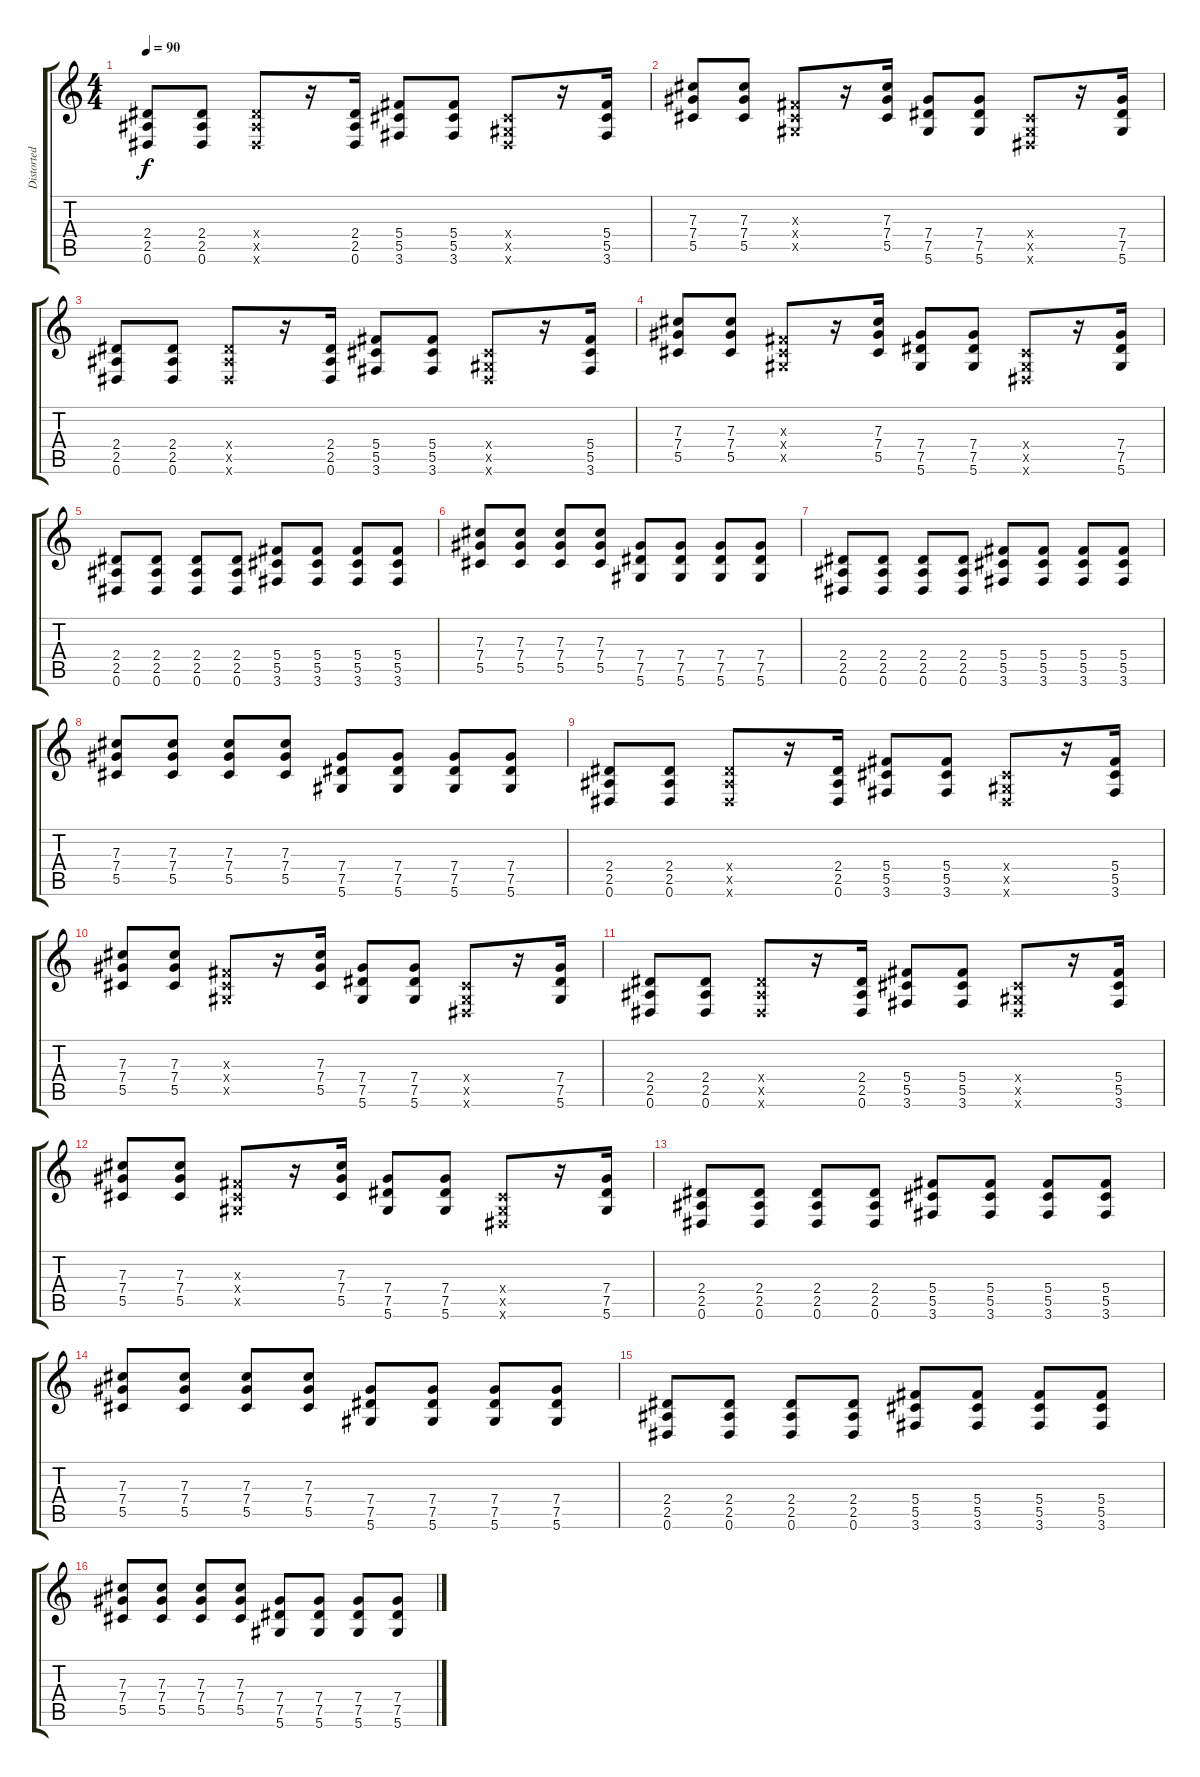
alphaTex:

\track ("Distorted Guitar" "Distorted ") {instrument distortionguitar}
\staff {score tabs}
\tuning (Eb4 Bb3 Gb3 Db3 Ab2 Eb2) {hide}
\ts (4 4)
\tempo 90
\clef g2
\ks c
(2.4 2.5 0.6).8{dy f} (2.4 2.5 0.6).8 (2.4{x} 2.5{x} 0.6{x}).8 r.16 (2.4 2.5 0.6).16 (5.4 5.5 3.6).8 (5.4 5.5 3.6).8 (0.4{x} 0.5{x} 0.6{x}).8 r.16 (5.4 5.5 3.6).16 |
(7.3 7.4 5.5).8 (7.3 7.4 5.5).8 (0.3{x} 0.4{x} 0.5{x}).8 r.16 (7.3 7.4 5.5).16 (7.4 7.5 5.6).8 (7.4 7.5 5.6).8 (0.4{x} 0.5{x} 0.6{x}).8 r.16 (7.4 7.5 5.6).16 |
(2.4 2.5 0.6).8 (2.4 2.5 0.6).8 (2.4{x} 2.5{x} 0.6{x}).8 r.16 (2.4 2.5 0.6).16 (5.4 5.5 3.6).8 (5.4 5.5 3.6).8 (0.4{x} 0.5{x} 0.6{x}).8 r.16 (5.4 5.5 3.6).16 |
(7.3 7.4 5.5).8 (7.3 7.4 5.5).8 (0.3{x} 0.4{x} 0.5{x}).8 r.16 (7.3 7.4 5.5).16 (7.4 7.5 5.6).8 (7.4 7.5 5.6).8 (0.4{x} 0.5{x} 0.6{x}).8 r.16 (7.4 7.5 5.6).16 |
(2.4 2.5 0.6).8 (2.4 2.5 0.6).8 (2.4 2.5 0.6).8 (2.4 2.5 0.6).8 (5.4 5.5 3.6).8 (5.4 5.5 3.6).8 (5.4 5.5 3.6).8 (5.4 5.5 3.6).8 |
(7.3 7.4 5.5).8 (7.3 7.4 5.5).8 (7.3 7.4 5.5).8 (7.3 7.4 5.5).8 (7.4 7.5 5.6).8 (7.4 7.5 5.6).8 (7.4 7.5 5.6).8 (7.4 7.5 5.6).8 |
(2.4 2.5 0.6).8 (2.4 2.5 0.6).8 (2.4 2.5 0.6).8 (2.4 2.5 0.6).8 (5.4 5.5 3.6).8 (5.4 5.5 3.6).8 (5.4 5.5 3.6).8 (5.4 5.5 3.6).8 |
(7.3 7.4 5.5).8 (7.3 7.4 5.5).8 (7.3 7.4 5.5).8 (7.3 7.4 5.5).8 (7.4 7.5 5.6).8 (7.4 7.5 5.6).8 (7.4 7.5 5.6).8 (7.4 7.5 5.6).8 |
(2.4 2.5 0.6).8 (2.4 2.5 0.6).8 (2.4{x} 2.5{x} 0.6{x}).8 r.16 (2.4 2.5 0.6).16 (5.4 5.5 3.6).8 (5.4 5.5 3.6).8 (0.4{x} 0.5{x} 0.6{x}).8 r.16 (5.4 5.5 3.6).16 |
(7.3 7.4 5.5).8 (7.3 7.4 5.5).8 (0.3{x} 0.4{x} 0.5{x}).8 r.16 (7.3 7.4 5.5).16 (7.4 7.5 5.6).8 (7.4 7.5 5.6).8 (0.4{x} 0.5{x} 0.6{x}).8 r.16 (7.4 7.5 5.6).16 |
(2.4 2.5 0.6).8 (2.4 2.5 0.6).8 (2.4{x} 2.5{x} 0.6{x}).8 r.16 (2.4 2.5 0.6).16 (5.4 5.5 3.6).8 (5.4 5.5 3.6).8 (0.4{x} 0.5{x} 0.6{x}).8 r.16 (5.4 5.5 3.6).16 |
(7.3 7.4 5.5).8 (7.3 7.4 5.5).8 (0.3{x} 0.4{x} 0.5{x}).8 r.16 (7.3 7.4 5.5).16 (7.4 7.5 5.6).8 (7.4 7.5 5.6).8 (0.4{x} 0.5{x} 0.6{x}).8 r.16 (7.4 7.5 5.6).16 |
(2.4 2.5 0.6).8 (2.4 2.5 0.6).8 (2.4 2.5 0.6).8 (2.4 2.5 0.6).8 (5.4 5.5 3.6).8 (5.4 5.5 3.6).8 (5.4 5.5 3.6).8 (5.4 5.5 3.6).8 |
(7.3 7.4 5.5).8 (7.3 7.4 5.5).8 (7.3 7.4 5.5).8 (7.3 7.4 5.5).8 (7.4 7.5 5.6).8 (7.4 7.5 5.6).8 (7.4 7.5 5.6).8 (7.4 7.5 5.6).8 |
(2.4 2.5 0.6).8 (2.4 2.5 0.6).8 (2.4 2.5 0.6).8 (2.4 2.5 0.6).8 (5.4 5.5 3.6).8 (5.4 5.5 3.6).8 (5.4 5.5 3.6).8 (5.4 5.5 3.6).8 |
(7.3 7.4 5.5).8 (7.3 7.4 5.5).8 (7.3 7.4 5.5).8 (7.3 7.4 5.5).8 (7.4 7.5 5.6).8 (7.4 7.5 5.6).8 (7.4 7.5 5.6).8 (7.4 7.5 5.6).8
